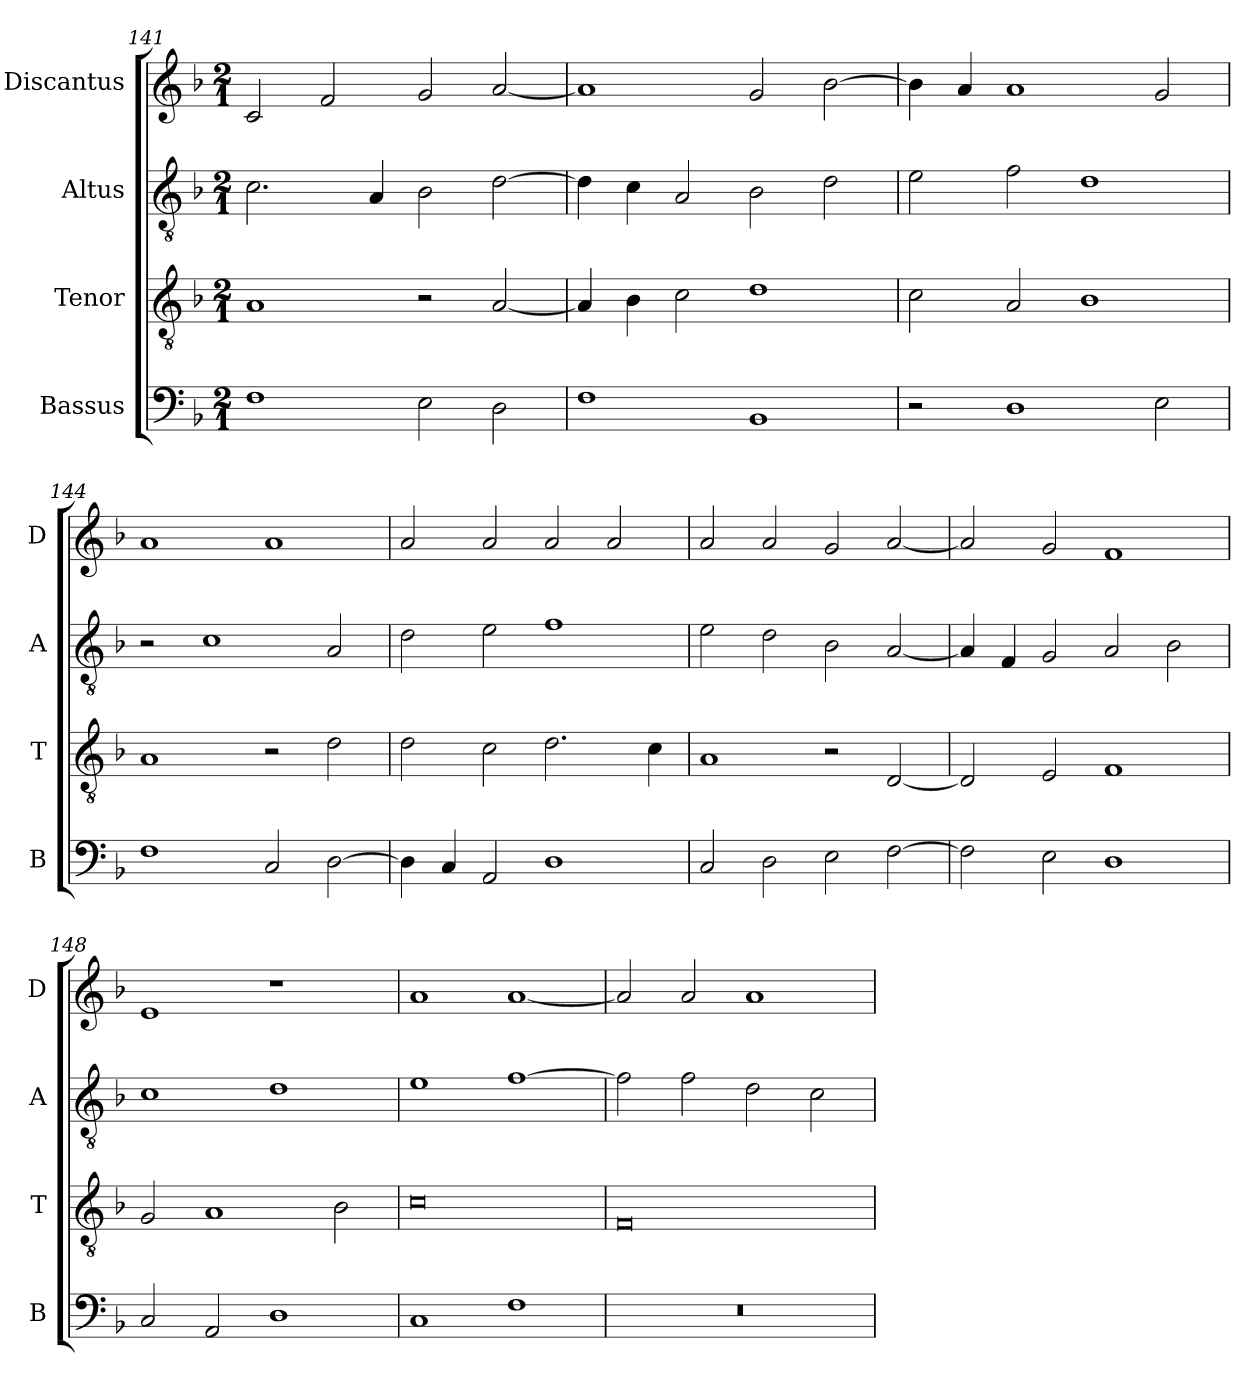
**kern	**kern	**kern	**kern
*part4	*part3	*part2	*part1
*staff4	*staff3	*staff2	*staff1
*I"Bassus	*I"Tenor	*I"Altus	*I"Discantus
*I'B	*I'T	*I'A	*I'D
*clefF4	*clefGv2	*clefGv2	*clefG2
*k[b-]	*k[b-]	*k[b-]	*k[b-]
*M2/1	*M2/1	*M2/1	*M2/1
=141	=141	=141	=141
1F	1A	2.c\	2c/
.	.	.	2f/
.	.	4A/	.
2E\	2r	2B-\	2g/
2D\	[2A/	[2d\	[2a/
=142	=142	=142	=142
1F	4A/]	4d\]	1a]
.	4B-\	4c\	.
.	2c\	2A/	.
1BB-	1d	2B-\	2g/
.	.	2d\	[2b-\
=143	=143	=143	=143
2r	2c\	2e\	4b-\]
.	.	.	4a/
1D	2A/	2f\	1a
.	1B-	1d	.
2E\	.	.	2g/
=144	=144	=144	=144
1F	1A	2r	1a
.	.	1c	.
2C/	2r	.	1a
[2D\	2d\	2A/	.
=145	=145	=145	=145
4D\]	2d\	2d\	2a/
4C/	.	.	.
2AA/	2c\	2e\	2a/
1D	2.d\	1f	2a/
.	.	.	2a/
.	4c\	.	.
=146	=146	=146	=146
2C/	1A	2e\	2a/
2D\	.	2d\	2a/
2E\	2r	2B-\	2g/
[2F\	[2D/	[2A/	[2a/
=147	=147	=147	=147
2F\]	2D/]	4A/]	2a/]
.	.	4F/	.
2E\	2E/	2G/	2g/
1D	1F	2A/	1f
.	.	2B-\	.
=148	=148	=148	=148
2C/	2G/	1c	1e
2AA/	1A	.	.
1D	.	1d	1r
.	2B-\	.	.
=149	=149	=149	=149
1C	0c	1e	1a
1F	.	[1f	[1a
=150	=150	=150	=150
0r	0F	2f\]	2a/]
.	.	2f\	2a/
.	.	2d\	1a
.	.	2c\	.
=	=	=	=
*-	*-	*-	*-
